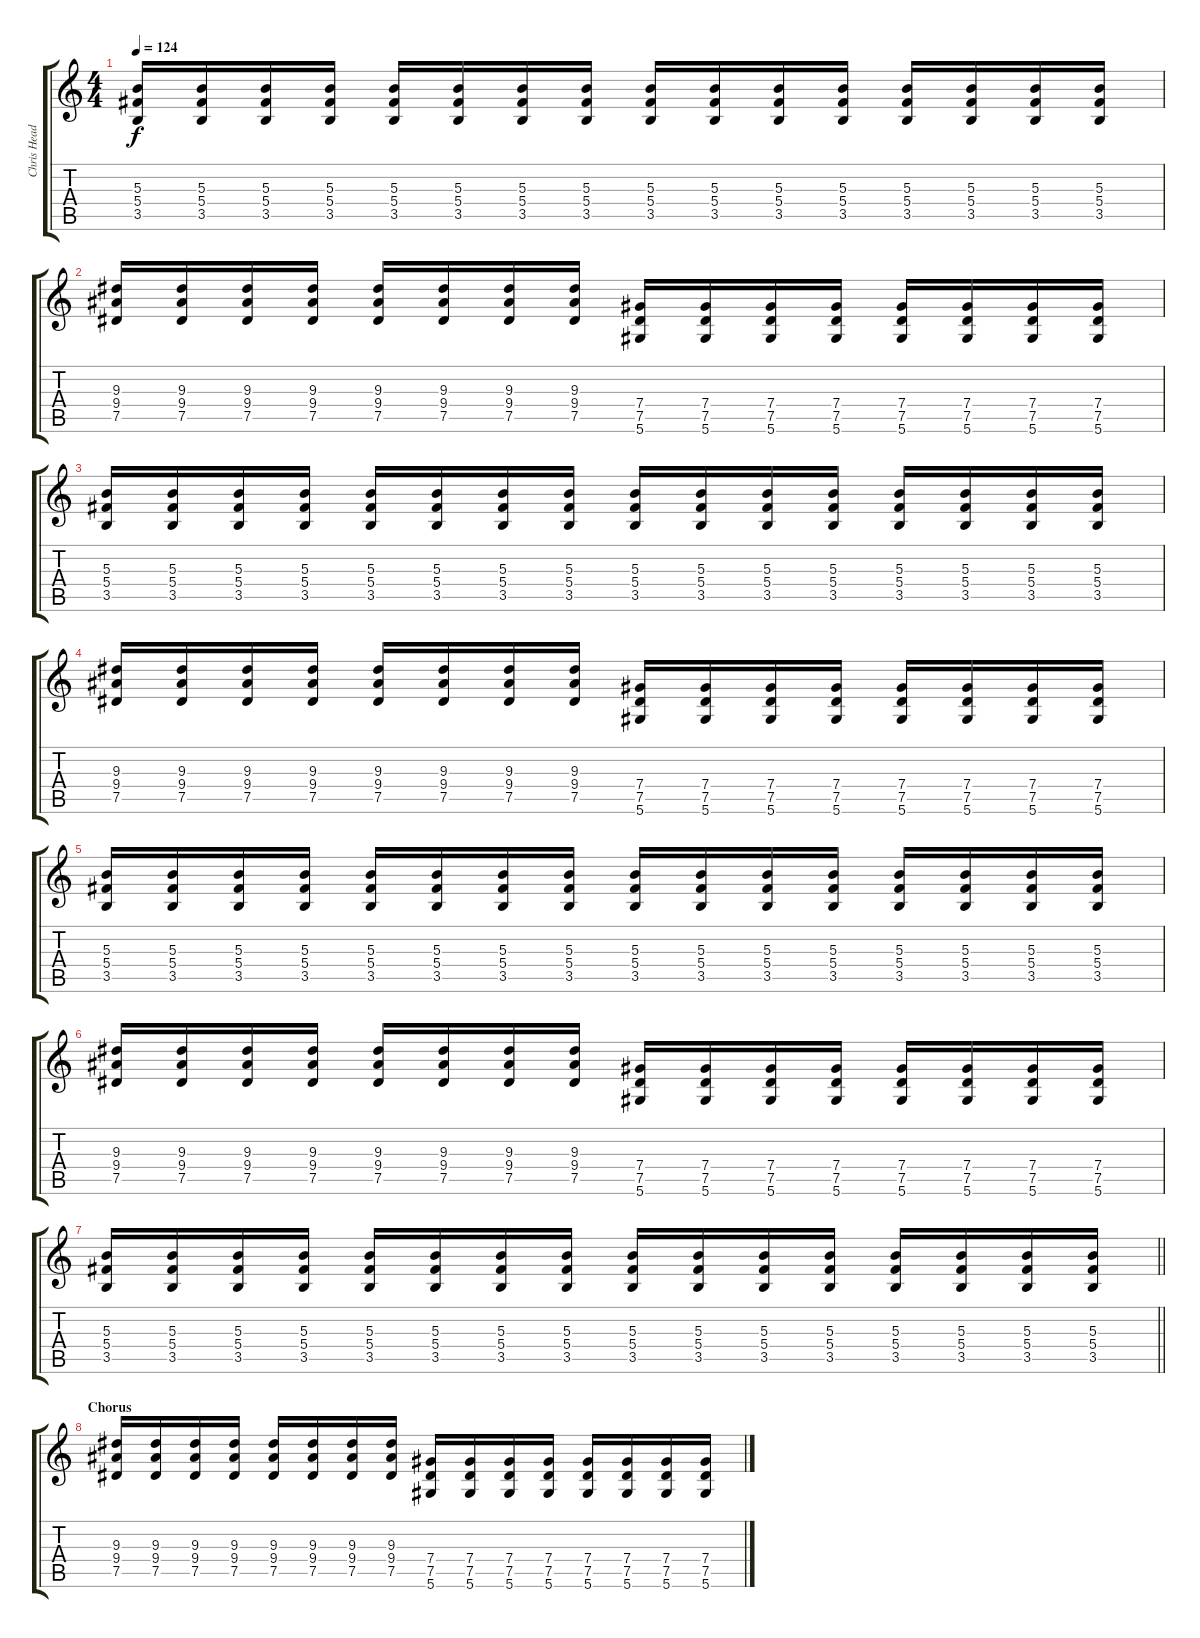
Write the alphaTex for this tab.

\track ("Chris Head" "Chris Head") {instrument overdrivenguitar}
\staff {score tabs}
\tuning (Eb4 Bb3 Gb3 Db3 Ab2 Eb2) {hide}
\ts (4 4)
\tempo 124
\clef g2
\ks c
(5.3 5.4 3.5).16{dy f} (5.3 5.4 3.5).16 (5.3 5.4 3.5).16 (5.3 5.4 3.5).16 (5.3 5.4 3.5).16 (5.3 5.4 3.5).16 (5.3 5.4 3.5).16 (5.3 5.4 3.5).16 (5.3 5.4 3.5).16 (5.3 5.4 3.5).16 (5.3 5.4 3.5).16 (5.3 5.4 3.5).16 (5.3 5.4 3.5).16 (5.3 5.4 3.5).16 (5.3 5.4 3.5).16 (5.3 5.4 3.5).16 |
(9.3 9.4 7.5).16 (9.3 9.4 7.5).16 (9.3 9.4 7.5).16 (9.3 9.4 7.5).16 (9.3 9.4 7.5).16 (9.3 9.4 7.5).16 (9.3 9.4 7.5).16 (9.3 9.4 7.5).16 (7.4 7.5 5.6).16 (7.4 7.5 5.6).16 (7.4 7.5 5.6).16 (7.4 7.5 5.6).16 (7.4 7.5 5.6).16 (7.4 7.5 5.6).16 (7.4 7.5 5.6).16 (7.4 7.5 5.6).16 |
(5.3 5.4 3.5).16 (5.3 5.4 3.5).16 (5.3 5.4 3.5).16 (5.3 5.4 3.5).16 (5.3 5.4 3.5).16 (5.3 5.4 3.5).16 (5.3 5.4 3.5).16 (5.3 5.4 3.5).16 (5.3 5.4 3.5).16 (5.3 5.4 3.5).16 (5.3 5.4 3.5).16 (5.3 5.4 3.5).16 (5.3 5.4 3.5).16 (5.3 5.4 3.5).16 (5.3 5.4 3.5).16 (5.3 5.4 3.5).16 |
(9.3 9.4 7.5).16 (9.3 9.4 7.5).16 (9.3 9.4 7.5).16 (9.3 9.4 7.5).16 (9.3 9.4 7.5).16 (9.3 9.4 7.5).16 (9.3 9.4 7.5).16 (9.3 9.4 7.5).16 (7.4 7.5 5.6).16 (7.4 7.5 5.6).16 (7.4 7.5 5.6).16 (7.4 7.5 5.6).16 (7.4 7.5 5.6).16 (7.4 7.5 5.6).16 (7.4 7.5 5.6).16 (7.4 7.5 5.6).16 |
(5.3 5.4 3.5).16 (5.3 5.4 3.5).16 (5.3 5.4 3.5).16 (5.3 5.4 3.5).16 (5.3 5.4 3.5).16 (5.3 5.4 3.5).16 (5.3 5.4 3.5).16 (5.3 5.4 3.5).16 (5.3 5.4 3.5).16 (5.3 5.4 3.5).16 (5.3 5.4 3.5).16 (5.3 5.4 3.5).16 (5.3 5.4 3.5).16 (5.3 5.4 3.5).16 (5.3 5.4 3.5).16 (5.3 5.4 3.5).16 |
(9.3 9.4 7.5).16 (9.3 9.4 7.5).16 (9.3 9.4 7.5).16 (9.3 9.4 7.5).16 (9.3 9.4 7.5).16 (9.3 9.4 7.5).16 (9.3 9.4 7.5).16 (9.3 9.4 7.5).16 (7.4 7.5 5.6).16 (7.4 7.5 5.6).16 (7.4 7.5 5.6).16 (7.4 7.5 5.6).16 (7.4 7.5 5.6).16 (7.4 7.5 5.6).16 (7.4 7.5 5.6).16 (7.4 7.5 5.6).16 |
\barLineRight lightlight
(5.3 5.4 3.5).16 (5.3 5.4 3.5).16 (5.3 5.4 3.5).16 (5.3 5.4 3.5).16 (5.3 5.4 3.5).16 (5.3 5.4 3.5).16 (5.3 5.4 3.5).16 (5.3 5.4 3.5).16 (5.3 5.4 3.5).16 (5.3 5.4 3.5).16 (5.3 5.4 3.5).16 (5.3 5.4 3.5).16 (5.3 5.4 3.5).16 (5.3 5.4 3.5).16 (5.3 5.4 3.5).16 (5.3 5.4 3.5).16 |
\section ("" "Chorus")
(9.3 9.4 7.5).16 (9.3 9.4 7.5).16 (9.3 9.4 7.5).16 (9.3 9.4 7.5).16 (9.3 9.4 7.5).16 (9.3 9.4 7.5).16 (9.3 9.4 7.5).16 (9.3 9.4 7.5).16 (7.4 7.5 5.6).16 (7.4 7.5 5.6).16 (7.4 7.5 5.6).16 (7.4 7.5 5.6).16 (7.4 7.5 5.6).16 (7.4 7.5 5.6).16 (7.4 7.5 5.6).16 (7.4 7.5 5.6).16
